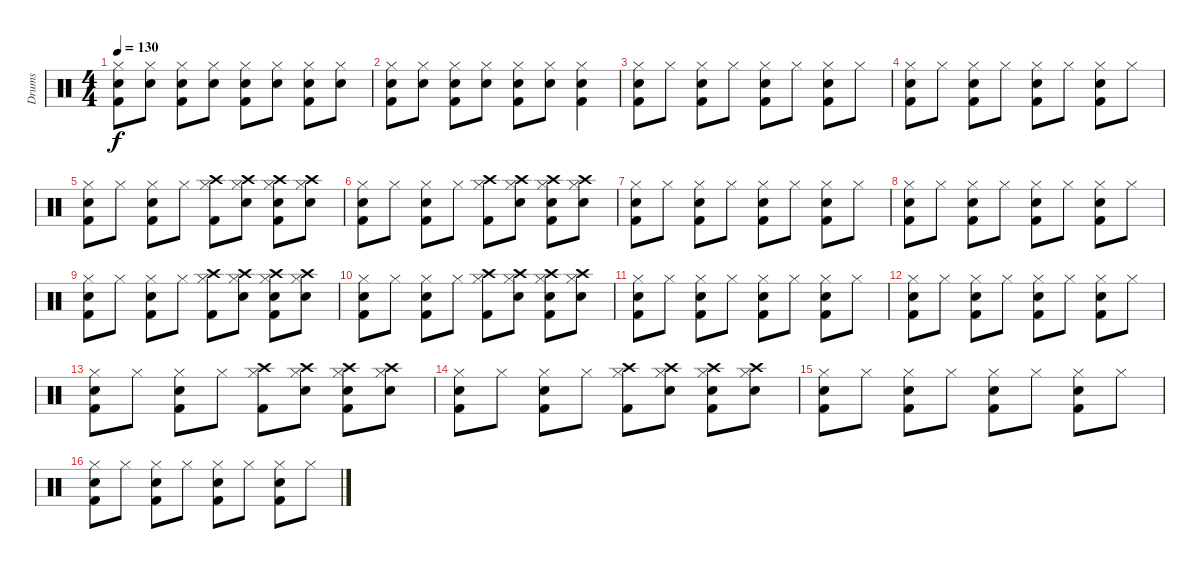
\track ("Drums" "Drums") {instrument percussion}
\staff {score}
\articulation defaults
\ts (4 4)
\tempo 130
\clef neutral
\ks c
("Hi-Hat (closed)" "Electric Snare (hit)" "Kick (hit) 2").8{dy f} ("Hi-Hat (closed)" "Electric Snare (hit)").8 ("Hi-Hat (closed)" "Electric Snare (hit)" "Kick (hit) 2").8 ("Hi-Hat (closed)" "Electric Snare (hit)").8 ("Hi-Hat (closed)" "Electric Snare (hit)" "Kick (hit) 2").8 ("Hi-Hat (closed)" "Electric Snare (hit)").8 ("Hi-Hat (closed)" "Electric Snare (hit)" "Kick (hit) 2").8 ("Hi-Hat (closed)" "Electric Snare (hit)").8 |
("Hi-Hat (closed)" "Electric Snare (hit)" "Kick (hit) 2").8 ("Hi-Hat (closed)" "Electric Snare (hit)").8 ("Hi-Hat (closed)" "Electric Snare (hit)" "Kick (hit) 2").8 ("Hi-Hat (closed)" "Electric Snare (hit)").8 ("Hi-Hat (closed)" "Electric Snare (hit)" "Kick (hit) 2").8 ("Hi-Hat (closed)" "Electric Snare (hit)").8 ("Hi-Hat (closed)" "Electric Snare (hit)" "Kick (hit) 2").4 |
("Hi-Hat (closed)" "Electric Snare (hit)" "Kick (hit) 2").8 "Hi-Hat (closed)".8 ("Hi-Hat (closed)" "Electric Snare (hit)" "Kick (hit) 2").8 "Hi-Hat (closed)".8 ("Hi-Hat (closed)" "Electric Snare (hit)" "Kick (hit) 2").8 "Hi-Hat (closed)".8 ("Hi-Hat (closed)" "Electric Snare (hit)" "Kick (hit) 2").8 "Hi-Hat (closed)".8 |
("Hi-Hat (closed)" "Electric Snare (hit)" "Kick (hit) 2").8 "Hi-Hat (closed)".8 ("Hi-Hat (closed)" "Electric Snare (hit)" "Kick (hit) 2").8 "Hi-Hat (closed)".8 ("Hi-Hat (closed)" "Electric Snare (hit)" "Kick (hit) 2").8 "Hi-Hat (closed)".8 ("Hi-Hat (closed)" "Electric Snare (hit)" "Kick (hit) 2").8 "Hi-Hat (closed)".8 |
("Hi-Hat (closed)" "Electric Snare (hit)" "Kick (hit) 2").8 "Hi-Hat (closed)".8 ("Hi-Hat (closed)" "Electric Snare (hit)" "Kick (hit) 2").8 "Hi-Hat (closed)".8 ("Hi-Hat (closed)" "Crash high (hit)" "Kick (hit) 2").8 ("Hi-Hat (closed)" "Crash high (hit)" "Electric Snare (hit)").8 ("Hi-Hat (closed)" "Crash high (hit)" "Electric Snare (hit)" "Kick (hit) 2").8 ("Hi-Hat (closed)" "Crash high (hit)" "Electric Snare (hit)").8 |
("Hi-Hat (closed)" "Electric Snare (hit)" "Kick (hit) 2").8 "Hi-Hat (closed)".8 ("Hi-Hat (closed)" "Electric Snare (hit)" "Kick (hit) 2").8 "Hi-Hat (closed)".8 ("Hi-Hat (closed)" "Crash high (hit)" "Kick (hit) 2").8 ("Hi-Hat (closed)" "Crash high (hit)" "Electric Snare (hit)").8 ("Hi-Hat (closed)" "Crash high (hit)" "Electric Snare (hit)" "Kick (hit) 2").8 ("Hi-Hat (closed)" "Crash high (hit)" "Electric Snare (hit)").8 |
("Hi-Hat (closed)" "Electric Snare (hit)" "Kick (hit) 2").8 "Hi-Hat (closed)".8 ("Hi-Hat (closed)" "Electric Snare (hit)" "Kick (hit) 2").8 "Hi-Hat (closed)".8 ("Hi-Hat (closed)" "Electric Snare (hit)" "Kick (hit) 2").8 "Hi-Hat (closed)".8 ("Hi-Hat (closed)" "Electric Snare (hit)" "Kick (hit) 2").8 "Hi-Hat (closed)".8 |
("Hi-Hat (closed)" "Electric Snare (hit)" "Kick (hit) 2").8 "Hi-Hat (closed)".8 ("Hi-Hat (closed)" "Electric Snare (hit)" "Kick (hit) 2").8 "Hi-Hat (closed)".8 ("Hi-Hat (closed)" "Electric Snare (hit)" "Kick (hit) 2").8 "Hi-Hat (closed)".8 ("Hi-Hat (closed)" "Electric Snare (hit)" "Kick (hit) 2").8 "Hi-Hat (closed)".8 |
("Hi-Hat (closed)" "Electric Snare (hit)" "Kick (hit) 2").8 "Hi-Hat (closed)".8 ("Hi-Hat (closed)" "Electric Snare (hit)" "Kick (hit) 2").8 "Hi-Hat (closed)".8 ("Hi-Hat (closed)" "Crash high (hit)" "Kick (hit) 2").8 ("Hi-Hat (closed)" "Crash high (hit)" "Electric Snare (hit)").8 ("Hi-Hat (closed)" "Crash high (hit)" "Electric Snare (hit)" "Kick (hit) 2").8 ("Hi-Hat (closed)" "Crash high (hit)" "Electric Snare (hit)").8 |
("Hi-Hat (closed)" "Electric Snare (hit)" "Kick (hit) 2").8 "Hi-Hat (closed)".8 ("Hi-Hat (closed)" "Electric Snare (hit)" "Kick (hit) 2").8 "Hi-Hat (closed)".8 ("Hi-Hat (closed)" "Crash high (hit)" "Kick (hit) 2").8 ("Hi-Hat (closed)" "Crash high (hit)" "Electric Snare (hit)").8 ("Hi-Hat (closed)" "Crash high (hit)" "Electric Snare (hit)" "Kick (hit) 2").8 ("Hi-Hat (closed)" "Crash high (hit)" "Electric Snare (hit)").8 |
("Hi-Hat (closed)" "Electric Snare (hit)" "Kick (hit) 2").8 "Hi-Hat (closed)".8 ("Hi-Hat (closed)" "Electric Snare (hit)" "Kick (hit) 2").8 "Hi-Hat (closed)".8 ("Hi-Hat (closed)" "Electric Snare (hit)" "Kick (hit) 2").8 "Hi-Hat (closed)".8 ("Hi-Hat (closed)" "Electric Snare (hit)" "Kick (hit) 2").8 "Hi-Hat (closed)".8 |
("Hi-Hat (closed)" "Electric Snare (hit)" "Kick (hit) 2").8 "Hi-Hat (closed)".8 ("Hi-Hat (closed)" "Electric Snare (hit)" "Kick (hit) 2").8 "Hi-Hat (closed)".8 ("Hi-Hat (closed)" "Electric Snare (hit)" "Kick (hit) 2").8 "Hi-Hat (closed)".8 ("Hi-Hat (closed)" "Electric Snare (hit)" "Kick (hit) 2").8 "Hi-Hat (closed)".8 |
("Hi-Hat (closed)" "Electric Snare (hit)" "Kick (hit) 2").8 "Hi-Hat (closed)".8 ("Hi-Hat (closed)" "Electric Snare (hit)" "Kick (hit) 2").8 "Hi-Hat (closed)".8 ("Hi-Hat (closed)" "Crash high (hit)" "Kick (hit) 2").8 ("Hi-Hat (closed)" "Crash high (hit)" "Electric Snare (hit)").8 ("Hi-Hat (closed)" "Crash high (hit)" "Electric Snare (hit)" "Kick (hit) 2").8 ("Hi-Hat (closed)" "Crash high (hit)" "Electric Snare (hit)").8 |
("Hi-Hat (closed)" "Electric Snare (hit)" "Kick (hit) 2").8 "Hi-Hat (closed)".8 ("Hi-Hat (closed)" "Electric Snare (hit)" "Kick (hit) 2").8 "Hi-Hat (closed)".8 ("Hi-Hat (closed)" "Crash high (hit)" "Kick (hit) 2").8 ("Hi-Hat (closed)" "Crash high (hit)" "Electric Snare (hit)").8 ("Hi-Hat (closed)" "Crash high (hit)" "Electric Snare (hit)" "Kick (hit) 2").8 ("Hi-Hat (closed)" "Crash high (hit)" "Electric Snare (hit)").8 |
("Hi-Hat (closed)" "Electric Snare (hit)" "Kick (hit) 2").8 "Hi-Hat (closed)".8 ("Hi-Hat (closed)" "Electric Snare (hit)" "Kick (hit) 2").8 "Hi-Hat (closed)".8 ("Hi-Hat (closed)" "Electric Snare (hit)" "Kick (hit) 2").8 "Hi-Hat (closed)".8 ("Hi-Hat (closed)" "Electric Snare (hit)" "Kick (hit) 2").8 "Hi-Hat (closed)".8 |
("Hi-Hat (closed)" "Electric Snare (hit)" "Kick (hit) 2").8 "Hi-Hat (closed)".8 ("Hi-Hat (closed)" "Electric Snare (hit)" "Kick (hit) 2").8 "Hi-Hat (closed)".8 ("Hi-Hat (closed)" "Electric Snare (hit)" "Kick (hit) 2").8 "Hi-Hat (closed)".8 ("Hi-Hat (closed)" "Electric Snare (hit)" "Kick (hit) 2").8 "Hi-Hat (closed)".8
